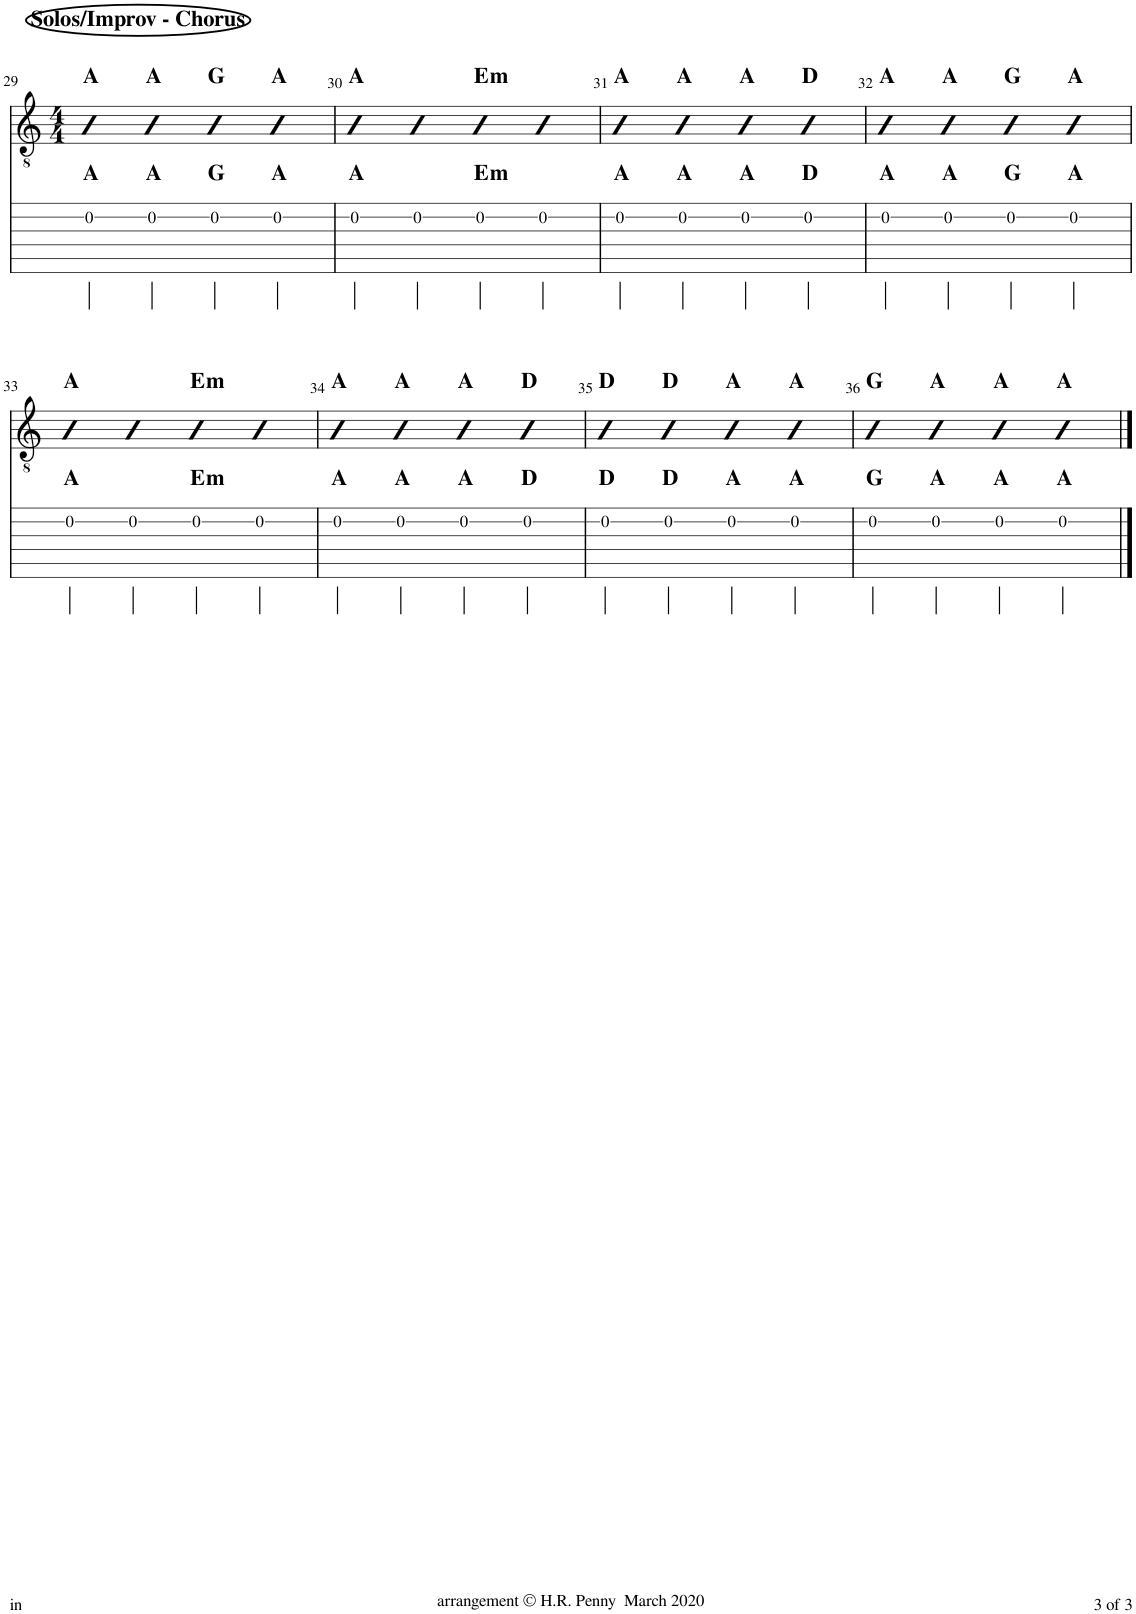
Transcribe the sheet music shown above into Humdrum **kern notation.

**kern	**kern	**harte
*part1	*part1	*part1
*staff2	*staff1	*
*I"Acoustic Guitar	*	*
*I'Guit.	*	*
!!LO:PB:g=z
*	*clefGv2	*
*k[]	*	*
*M4/4	*M4/4	*
=29	=29	=29
!	!LO:TX:a:B:t=Solos/Improv - Chorus	!
4B\	4B	A:maj A:maj
4B\	4B	A:maj A:maj
4B\	4B	G:maj G:maj
4B\	4B	A:maj A:maj
=30	=30	=30
4B\	4B	A:maj A:maj
4B\	4B	.
!	!	!LO:H:n=1:kt=m
!	!	!LO:H:n=2:kt=m
4B\	4B	E:min E:min
4B\	4B	.
=31	=31	=31
4B\	4B	A:maj A:maj
4B\	4B	A:maj A:maj
4B\	4B	A:maj A:maj
4B\	4B	D:maj D:maj
=32	=32	=32
4B\	4B	A:maj A:maj
4B\	4B	A:maj A:maj
4B\	4B	G:maj G:maj
4B\	4B	A:maj A:maj
!!LO:LB:g=z
=33	=33	=33
4B\	4B	A:maj A:maj
4B\	4B	.
!	!	!LO:H:n=1:kt=m
!	!	!LO:H:n=2:kt=m
4B\	4B	E:min E:min
4B\	4B	.
=34	=34	=34
4B\	4B	A:maj A:maj
4B\	4B	A:maj A:maj
4B\	4B	A:maj A:maj
4B\	4B	D:maj D:maj
=35	=35	=35
4B\	4B	D:maj D:maj
4B\	4B	D:maj D:maj
4B\	4B	A:maj A:maj
4B\	4B	A:maj A:maj
=36	=36	=36
4B\	4B	G:maj G:maj
4B\	4B	A:maj A:maj
4B\	4B	A:maj A:maj
4B\	4B	A:maj A:maj
==	==	==
*-	*-	*-
